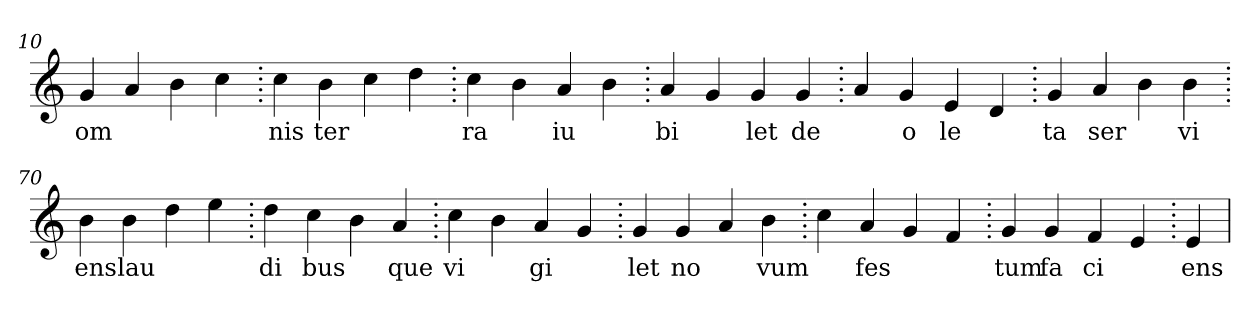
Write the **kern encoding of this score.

**kern	**text
*part1	*part1
*staff1	*staff1
*clefG2	*
=10.	=10.
4g	om
4a	.
4b	.
4cc	.
=20.	=20.
4cc	nis
4b	ter
4cc	.
4dd	.
=30.	=30.
4cc	ra
4b	.
4a	iu
4b	.
=40.	=40.
4a	bi
4g	.
4g	let
4g	de
=50.	=50.
4a	.
4g	o
4e	le
4d	.
=60.	=60.
4g	ta
4a	ser
4b	.
4b	vi
=70.	=70.
4b	ens
4b	lau
4dd	.
4ee	.
=80.	=80.
4dd	di
4cc	bus
4b	.
4a	que
=90.	=90.
4cc	vi
4b	.
4a	gi
4g	.
=100.	=100.
4g	let
4g	no
4a	.
4b	vum
=110.	=110.
4cc	.
4a	fes
4g	.
4f	.
=120.	=120.
4g	tum
4g	fa
4f	ci
4e	.
=130.	=130.
4e	ens
=	=
*-	*-
